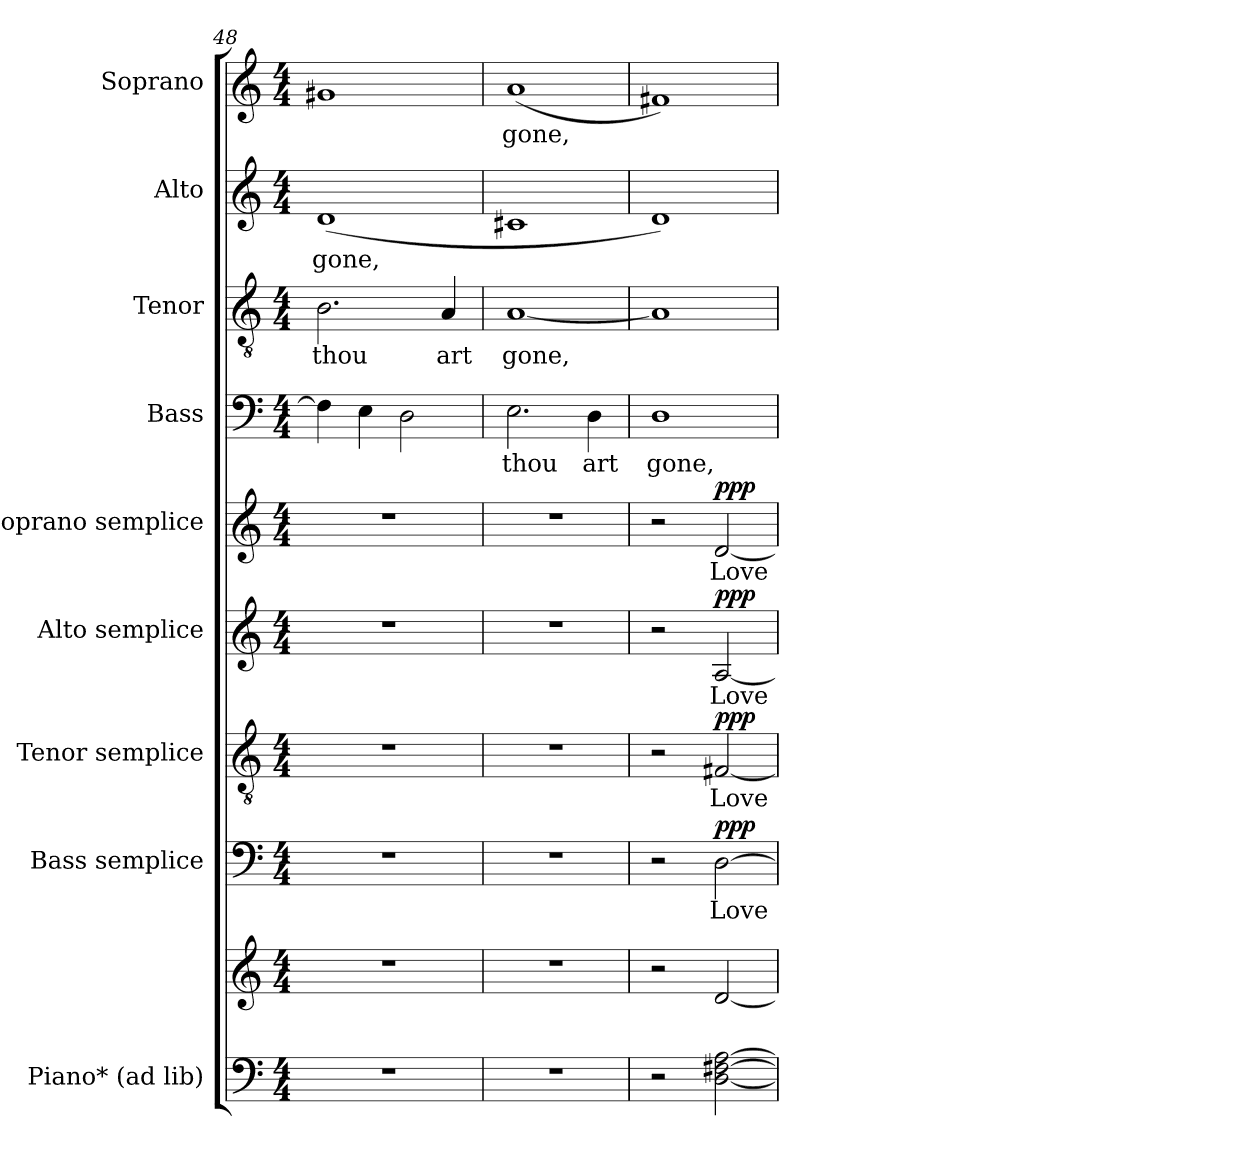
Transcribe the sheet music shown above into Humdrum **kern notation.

**kern	**kern	**kern	**text	**dynam	**kern	**text	**dynam	**kern	**text	**dynam	**kern	**text	**dynam	**kern	**text	**kern	**text	**kern	**text	**kern	**text
*part9	*part9	*part8	*part8	*part8	*part7	*part7	*part7	*part6	*part6	*part6	*part5	*part5	*part5	*part4	*part4	*part3	*part3	*part2	*part2	*part1	*part1
*staff10	*staff9	*staff8	*staff8	*staff8	*staff7	*staff7	*staff7	*staff6	*staff6	*staff6	*staff5	*staff5	*staff5	*staff4	*staff4	*staff3	*staff3	*staff2	*staff2	*staff1	*staff1
*I"Piano* (ad lib)	*	*I"Bass semplice	*	*	*I"Tenor semplice	*	*	*I"Alto semplice	*	*	*I"Soprano semplice	*	*	*I"Bass	*	*I"Tenor	*	*I"Alto	*	*I"Soprano	*
*	*	*I'B.	*	*	*I'T.	*	*	*I'A.	*	*	*I'S.	*	*	*I'B.	*	*I'T.	*	*I'A.	*	*I'S.	*
!!LO:LB:g=z
*clefF4	*clefG2	*clefF4	*	*	*clefGv2	*	*	*clefG2	*	*	*clefG2	*	*	*clefF4	*	*clefGv2	*	*clefG2	*	*clefG2	*
*	*	*	*	*	*ITrd7c12	*	*	*	*	*	*	*	*	*	*	*ITrd7c12	*	*	*	*	*
*k[]	*k[]	*k[]	*	*	*k[]	*	*	*k[]	*	*	*k[]	*	*	*k[]	*	*k[]	*	*k[]	*	*k[]	*
*C:	*C:	*C:	*	*	*C:	*	*	*C:	*	*	*C:	*	*	*C:	*	*C:	*	*C:	*	*C:	*
*M4/4	*M4/4	*M4/4	*	*	*M4/4	*	*	*M4/4	*	*	*M4/4	*	*	*M4/4	*	*M4/4	*	*M4/4	*	*M4/4	*
=48	=48	=48	=48	=48	=48	=48	=48	=48	=48	=48	=48	=48	=48	=48	=48	=48	=48	=48	=48	=48	=48
!	!	!	!	!	!	!	!	!	!	!	!	!	!	!	!	!	!LO:LY:b:color=#000000	!	!	!	!
!	!	!	!	!	!	!	!	!	!	!	!	!	!	!	!	!	!	!	!LO:LY:b:color=#000000	!	!
1r	1r	1r	.	.	1r	.	.	1r	.	.	1r	.	.	4Fi\]	.	2.BBi\	thou	(1di	gone,	1g#Xi	.
.	.	.	.	.	.	.	.	.	.	.	.	.	.	4Ei\	.	.	.	.	.	.	.
.	.	.	.	.	.	.	.	.	.	.	.	.	.	2Di\	.	.	.	.	.	.	.
!	!	!	!	!	!	!	!	!	!	!	!	!	!	!	!	!	!LO:LY:b:color=#000000	!	!	!	!
.	.	.	.	.	.	.	.	.	.	.	.	.	.	.	.	4AAi/	art	.	.	.	.
=49	=49	=49	=49	=49	=49	=49	=49	=49	=49	=49	=49	=49	=49	=49	=49	=49	=49	=49	=49	=49	=49
!	!	!	!	!	!	!	!	!	!	!	!	!	!	!	!LO:LY:b:color=#000000	!	!	!	!	!	!
!	!	!	!	!	!	!	!	!	!	!	!	!	!	!	!	!	!LO:LY:b:color=#000000	!	!	!	!
!	!	!	!	!	!	!	!	!	!	!	!	!	!	!	!	!	!	!	!	!	!LO:LY:b:color=#000000
1r	1r	1r	.	.	1r	.	.	1r	.	.	1r	.	.	2.Ei\	thou	[1AAi	gone,	1c#Xi	.	(1ai	gone,
!	!	!	!	!	!	!	!	!	!	!	!	!	!	!	!LO:LY:b:color=#000000	!	!	!	!	!	!
.	.	.	.	.	.	.	.	.	.	.	.	.	.	4Di\	art	.	.	.	.	.	.
=50	=50	=50	=50	=50	=50	=50	=50	=50	=50	=50	=50	=50	=50	=50	=50	=50	=50	=50	=50	=50	=50
!	!	!	!	!	!	!	!	!	!	!	!	!	!	!	!LO:LY:b:color=#000000	!	!	!	!	!	!
2r	2r	2r	.	.	2r	.	.	2r	.	.	2r	.	.	1Di	gone,	1AAi]	.	1di)	.	1f#Xi)	.
!	!	!	!LO:LY:b:color=#000000	!	!	!	!	!	!	!	!	!	!	!	!	!	!	!	!	!	!
!	!	!	!	!	!	!LO:LY:b:color=#000000	!	!	!	!	!	!	!	!	!	!	!	!	!	!	!
!	!	!	!	!	!	!	!	!	!LO:LY:b:color=#000000	!	!	!	!	!	!	!	!	!	!	!	!
!	!	!	!	!	!	!	!	!	!	!	!	!LO:LY:b:color=#000000	!	!	!	!	!	!	!	!	!
[2Di\ [2F#Xi [2Ai	[2di/	[2Di\	Love	ppp	[2FF#Xi/	Love	ppp	[2Ai/	Love	ppp	[2di/	Love	ppp	.	.	.	.	.	.	.	.
=	=	=	=	=	=	=	=	=	=	=	=	=	=	=	=	=	=	=	=	=	=
*-	*-	*-	*-	*-	*-	*-	*-	*-	*-	*-	*-	*-	*-	*-	*-	*-	*-	*-	*-	*-	*-
